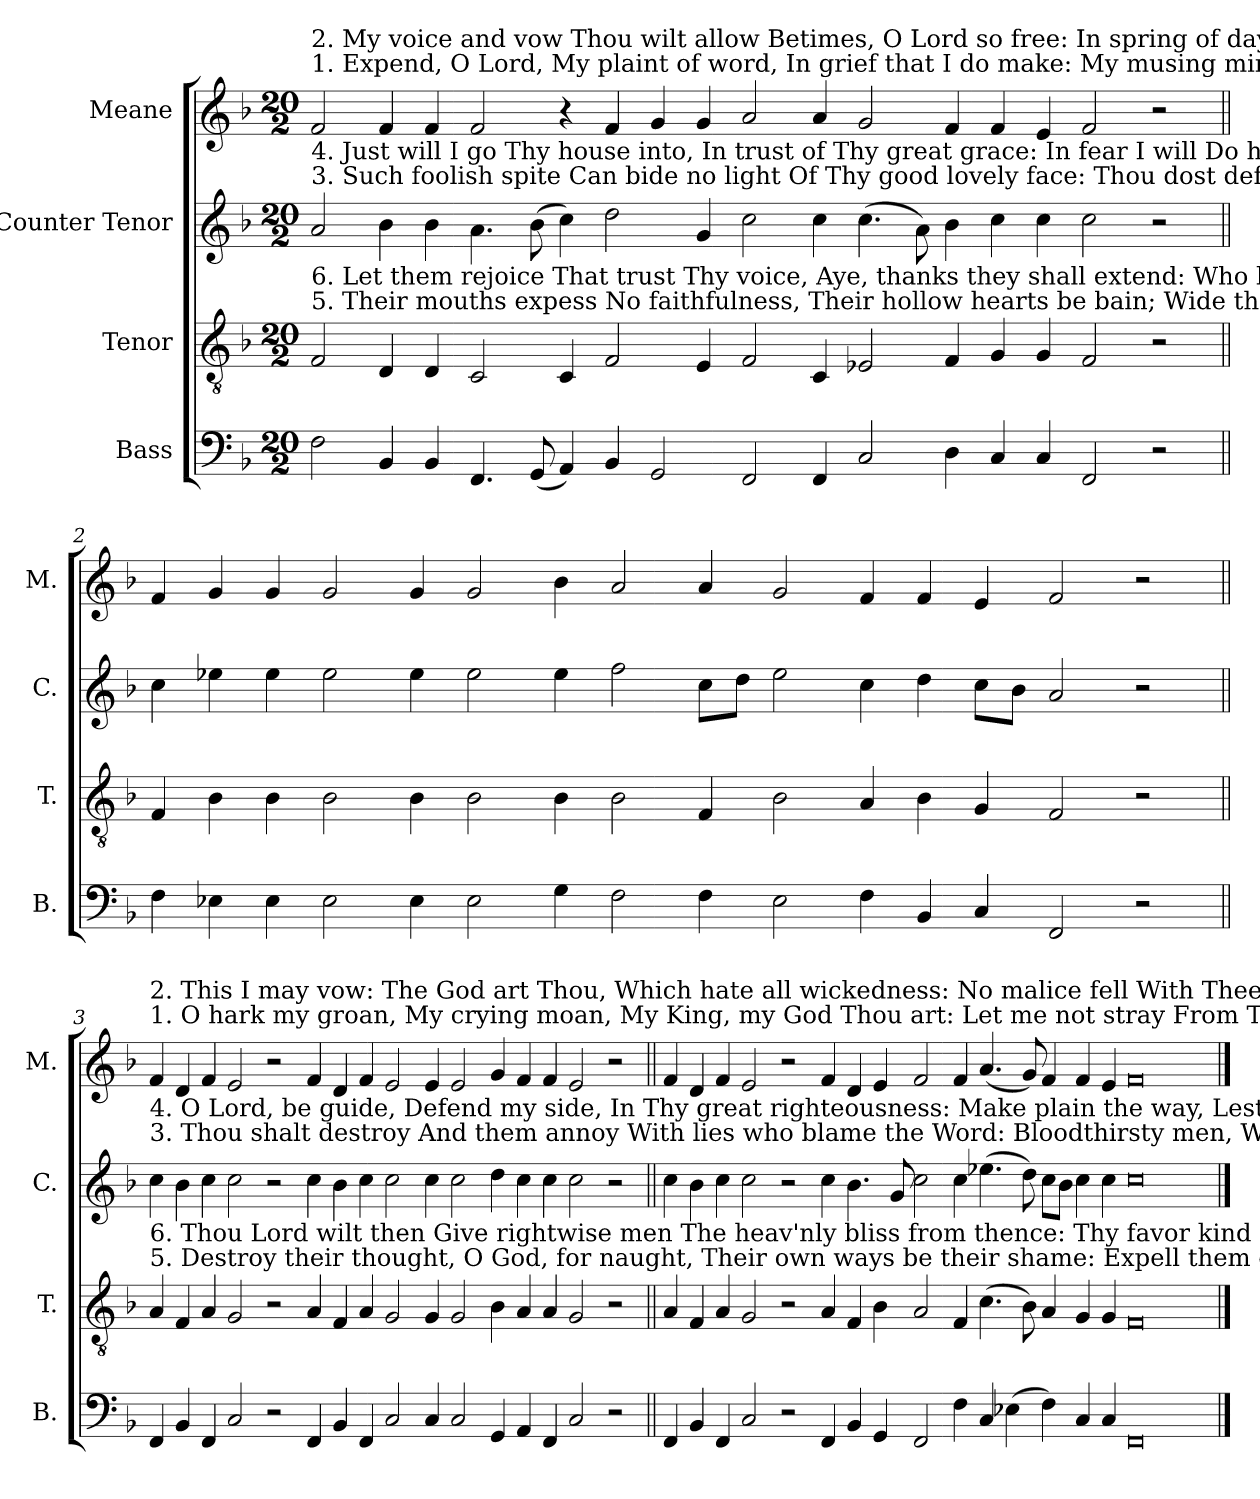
**kern	**kern	**kern	**kern
*part4	*part3	*part2	*part1
*staff4	*staff3	*staff2	*staff1
*I"Bass	*I"Tenor	*I"Counter Tenor	*I"Meane
*I'B.	*I'T.	*I'C.	*I'M.
*clefF4	*clefGv2	*clefG2	*clefG2
*k[b-]	*k[b-]	*k[b-]	*k[b-]
*M20/2	*M20/2	*M20/2	*M20/2
=1	=1	=1	=1
!	!	!	!LO:TX:a:t=1. Expend, O Lord,  My plaint of word, In grief that I do make&colon;  My musing mind, Recount most kind; Give ear for Thine own sake.
!	!	!	!LO:TX:a:t=2. My voice and vow   Thou wilt allow  Betimes, O Lord so free&colon;     In spring of day,   I will Thee pray,  And shall look up to Thee.
!	!	!LO:TX:a:t=3. Such foolish spite  Can bide no light   Of Thy good lovely face&colon;   Thou dost defy   Their vanity,   Who wickedness embrace.	!
!	!	!LO:TX:a:t=4. Just will I go        Thy house into,  In trust of Thy great grace&colon;     In fear I will         Do honor still,   Against that  holy place.	!
!	!LO:TX:a:t=5. Their mouths expess No faithfulness, Their hollow hearts be bain; Wide throat they have As open grave, Their tongue but lies do fain.	!	!
!	!LO:TX:a:t=6. Let them rejoice That trust Thy voice, Aye, thanks they shall extend&colon; Who love Thy name shall joy the same, Thou dost to them defend.	!	!
2F\	2F/	2a/	2f/
4BB-/	4D/	4b-\	4f/
4BB-/	4D/	4b-\	4f/
4.FF/	2C/	4.a\	2f/
(<8GG/	.	(>8b-\	.
4AA/)	4C/	4cc\)	4r
4BB-/	2F/	2dd\	4f/
2GG/	.	.	4g/
.	4E/	4g/	4g/
2FF/	2F/	2cc\	2a/
4FF/	4C/	4cc\	4a/
2C/	2E-X/	(>4.cc\	2g/
.	.	8a\)	.
4D\	4F/	4b-\	4f/
4C/	4G/	4cc\	4f/
4C/	4G/	4cc\	4e/
2FF/	2F/	2cc\	2f/
2r	2r	2r	2r
!!LO:LB:g=z
=2||	=2||	=2||	=2||
4F\	4F/	4cc\	4f/
4E-X\	4B-\	4ee-X\	4g/
4E-\	4B-\	4ee-\	4g/
2E-\	2B-\	2ee-\	2g/
4E-\	4B-\	4ee-\	4g/
2E-\	2B-\	2ee-\	2g/
4G\	4B-\	4ee-\	4b-\
2F\	2B-\	2ff\	2a/
4F\	4F/	8cc\L	4a/
.	.	8dd\J	.
2E-\	2B-\	2ee-\	2g/
4F\	4A/	4cc\	4f/
4BB-/	4B-\	4dd\	4f/
4C/	4G/	8cc\L	4e/
.	.	8b-\J	.
2FF/	2F/	2a/	2f/
2r	2r	2r	2r
!!LO:PB:g=z
=3||	=3||	=3||	=3||
!	!	!	!LO:TX:a:t=1. O hark my groan,  My crying moan, My King, my God Thou art&colon;  Let me not stray  From Thee alway,   To   Thee       I   pray  in  heart.
!	!	!	!LO:TX:a:t=2. This I may vow&colon;  The God art Thou, Which hate all wickedness&colon;  No malice fell    With Thee can dwell,  Thou  lov'st  no   cruelness.
!	!	!LO:TX:a:t=3. Thou shalt destroy And them annoy With lies who blame the Word&colon; Bloodthirsty men, Which crafty run, The Lord hath them abhorred.	!
!	!	!LO:TX:a:t=4. O Lord, be guide,  Defend my side,  In Thy great righteousness&colon;  Make plain the way,  Lest I go stray,     My foes shall brag the less.	!
!	!LO:TX:a:t=5. Destroy their thought, O God, for naught, Their own ways be their shame&colon; Expell them out in lies so shout Who thus blaspheme Thy name.	!	!
!	!LO:TX:a:t=6. Thou Lord wilt then Give rightwise men The heav'nly bliss from thence&colon; Thy favor kind   Is not behind, As them with shield to fence.	!	!
4FF/	4A/	4cc\	4f/
4BB-/	4F/	4b-\	4d/
4FF/	4A/	4cc\	4f/
2C/	2G/	2cc\	2e/
2r	2r	2r	2r
4FF/	4A/	4cc\	4f/
4BB-/	4F/	4b-\	4d/
4FF/	4A/	4cc\	4f/
2C/	2G/	2cc\	2e/
4C/	4G/	4cc\	4e/
2C/	2G/	2cc\	2e/
4GG/	4B-\	4dd\	4g/
4AA/	4A/	4cc\	4f/
4FF/	4A/	4cc\	4f/
2C/	2G/	2cc\	2e/
2r	2r	2r	2r
!!LO:LB:g=z
=4||	=4||	=4||	=4||
4FF/	4A/	4cc\	4f/
4BB-/	4F/	4b-\	4d/
4FF/	4A/	4cc\	4f/
2C/	2G/	2cc\	2e/
2r	2r	2r	2r
4FF/	4A/	4cc\	4f/
4BB-/	4F/	4.b-\	4d/
4GG/	4B-\	.	4e/
.	.	8g/	.
2FF/	2A/	2cc\	2f/
4F\	4F/	4cc\	4f/
4C/	(>4.c\	(>4.ee-X\	(<4.a/
(>4E-X\	.	.	.
.	8B-\)	8dd\)	8g/)
4F\)	4A/	8cc\L	4f/
.	.	8b-\J	.
4C/	4G/	4cc\	4f/
4C/	4G/	4cc\	4e/
0FF	0F	0cc	0f
==	==	==	==
*-	*-	*-	*-
